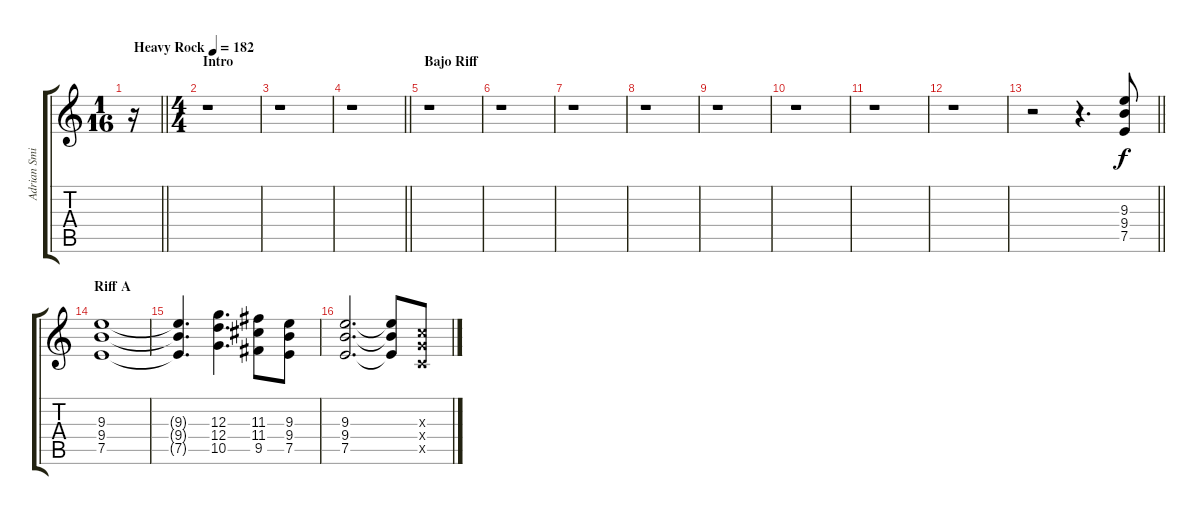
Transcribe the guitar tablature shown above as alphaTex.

\track ("Adrian Smith" "Adrian Smi") {instrument overdrivenguitar}
\staff {score tabs}
\tuning (E4 B3 G3 D3 A2 E2) {hide}
\ts (1 16)
\tempo (182 "Heavy Rock")
\clef g2
\barLineRight lightlight
\ks c
r.16{dy f instrument overdrivenguitar} |
\ts (4 4)
\section ("" "Intro")
r.1 |
r.1 |
\barLineRight lightlight
r.1 |
\section ("" "Bajo Riff")
r.1 |
r.1 |
r.1 |
r.1 |
r.1 |
r.1 |
r.1 |
r.1 |
\barLineRight lightlight
r.2 r.4{d} (9.3 9.4 7.5).8 |
\section ("" "Riff A")
(9.3 9.4 7.5).1 |
(9.3{t} 9.4{t} 7.5{t}).4{d} (12.3 12.4 10.5).4{d} (11.3 11.4 9.5).8 (9.3 9.4 7.5).8 |
(9.3 9.4 7.5).2{d} (9.3{t} 9.4{t} 7.5{t}).8 (5.3{x} 5.4{x} 3.5{x}).8
